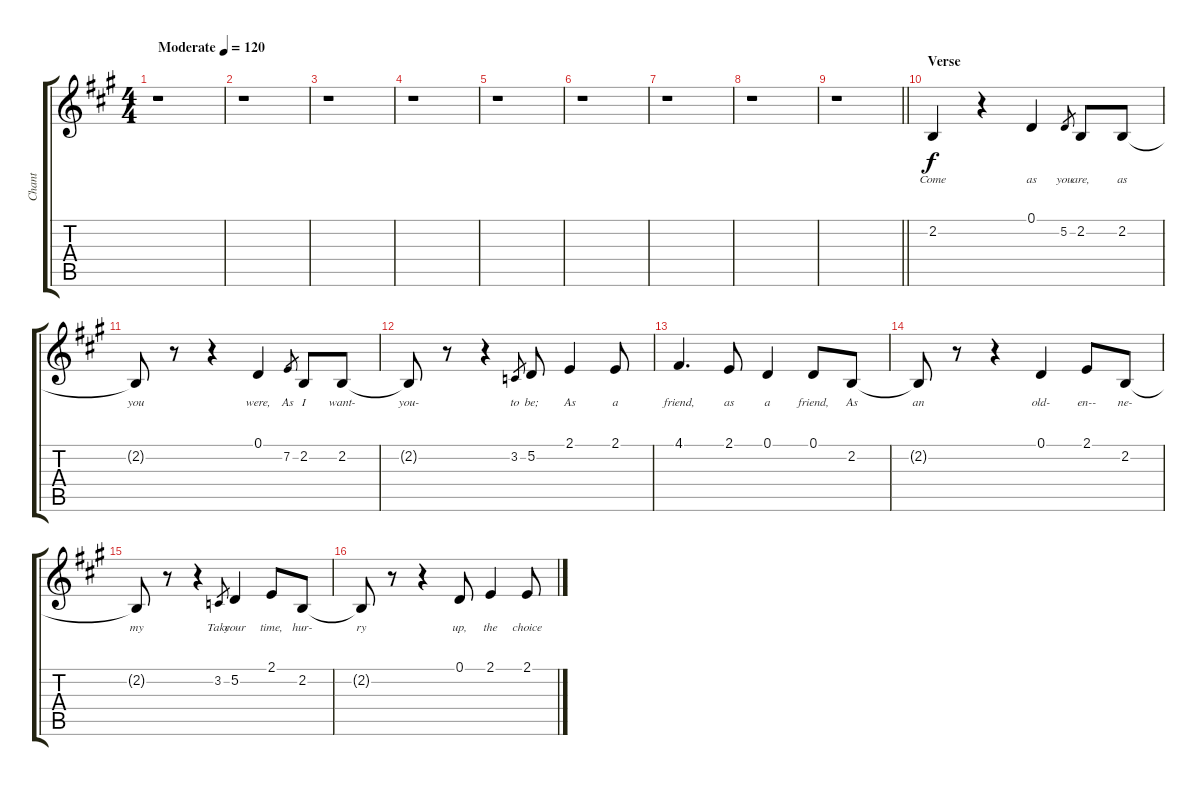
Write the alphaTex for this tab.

\track ("Chant" "Chant") {instrument trumpet}
\staff {score tabs}
\tuning (D4 A3 F3 C3 G2 D2) {hide}
\ts (4 4)
\tempo (120 "Moderate")
\clef g2
\ks a
r.1{dy f instrument trumpet} |
r.1 |
r.1 |
r.1 |
r.1 |
r.1 |
r.1 |
r.1 |
\barLineRight lightlight
r.1 |
\section ("" "Verse")
2.2.4{lyrics (0 "Come") lyrics (1 "") lyrics (2 "") lyrics (3 "") lyrics (4 "")} r.4 0.1.4{lyrics (0 "as") lyrics (1 "") lyrics (2 "") lyrics (3 "") lyrics (4 "")} 5.2.8{lyrics (0 "you") lyrics (1 "") lyrics (2 "") lyrics (3 "") lyrics (4 "") gr} 2.2.8{lyrics (0 "are,") lyrics (1 "") lyrics (2 "") lyrics (3 "") lyrics (4 "")} 2.2.8{lyrics (0 "as") lyrics (1 "") lyrics (2 "") lyrics (3 "") lyrics (4 "")} |
2.2{t}.8{lyrics (0 "you") lyrics (1 "") lyrics (2 "") lyrics (3 "") lyrics (4 "")} r.8 r.4 0.1.4{lyrics (0 "were,") lyrics (1 "") lyrics (2 "") lyrics (3 "") lyrics (4 "")} 7.2.8{lyrics (0 "As") lyrics (1 "") lyrics (2 "") lyrics (3 "") lyrics (4 "") gr} 2.2.8{lyrics (0 "I") lyrics (1 "") lyrics (2 "") lyrics (3 "") lyrics (4 "")} 2.2.8{lyrics (0 "want-") lyrics (1 "") lyrics (2 "") lyrics (3 "") lyrics (4 "")} |
2.2{t}.8{lyrics (0 "you-") lyrics (1 "") lyrics (2 "") lyrics (3 "") lyrics (4 "")} r.8 r.4 3.2.8{lyrics (0 "to") lyrics (1 "") lyrics (2 "") lyrics (3 "") lyrics (4 "") gr} 5.2.8{lyrics (0 "be;") lyrics (1 "") lyrics (2 "") lyrics (3 "") lyrics (4 "")} 2.1.4{lyrics (0 "As") lyrics (1 "") lyrics (2 "") lyrics (3 "") lyrics (4 "")} 2.1.8{lyrics (0 "a") lyrics (1 "") lyrics (2 "") lyrics (3 "") lyrics (4 "")} |
4.1.4{d lyrics (0 "friend,") lyrics (1 "") lyrics (2 "") lyrics (3 "") lyrics (4 "")} 2.1.8{lyrics (0 "as") lyrics (1 "") lyrics (2 "") lyrics (3 "") lyrics (4 "")} 0.1.4{lyrics (0 "a") lyrics (1 "") lyrics (2 "") lyrics (3 "") lyrics (4 "")} 0.1.8{lyrics (0 "friend,") lyrics (1 "") lyrics (2 "") lyrics (3 "") lyrics (4 "")} 2.2.8{lyrics (0 "As") lyrics (1 "") lyrics (2 "") lyrics (3 "") lyrics (4 "")} |
2.2{t}.8{lyrics (0 "an") lyrics (1 "") lyrics (2 "") lyrics (3 "") lyrics (4 "")} r.8 r.4 0.1.4{lyrics (0 "old-") lyrics (1 "") lyrics (2 "") lyrics (3 "") lyrics (4 "")} 2.1.8{lyrics (0 "en--") lyrics (1 "") lyrics (2 "") lyrics (3 "") lyrics (4 "")} 2.2.8{lyrics (0 "ne-") lyrics (1 "") lyrics (2 "") lyrics (3 "") lyrics (4 "")} |
2.2{t}.8{lyrics (0 "my") lyrics (1 "") lyrics (2 "") lyrics (3 "") lyrics (4 "")} r.8 r.4 3.2.8{lyrics (0 "Take") lyrics (1 "") lyrics (2 "") lyrics (3 "") lyrics (4 "") gr} 5.2.4{lyrics (0 "your") lyrics (1 "") lyrics (2 "") lyrics (3 "") lyrics (4 "")} 2.1.8{lyrics (0 "time,") lyrics (1 "") lyrics (2 "") lyrics (3 "") lyrics (4 "")} 2.2.8{lyrics (0 "hur-") lyrics (1 "") lyrics (2 "") lyrics (3 "") lyrics (4 "")} |
2.2{t}.8{lyrics (0 "ry") lyrics (1 "") lyrics (2 "") lyrics (3 "") lyrics (4 "")} r.8 r.4 0.1.8{lyrics (0 "up,") lyrics (1 "") lyrics (2 "") lyrics (3 "") lyrics (4 "")} 2.1.4{lyrics (0 "the") lyrics (1 "") lyrics (2 "") lyrics (3 "") lyrics (4 "")} 2.1.8{lyrics (0 "choice") lyrics (1 "") lyrics (2 "") lyrics (3 "") lyrics (4 "")}
